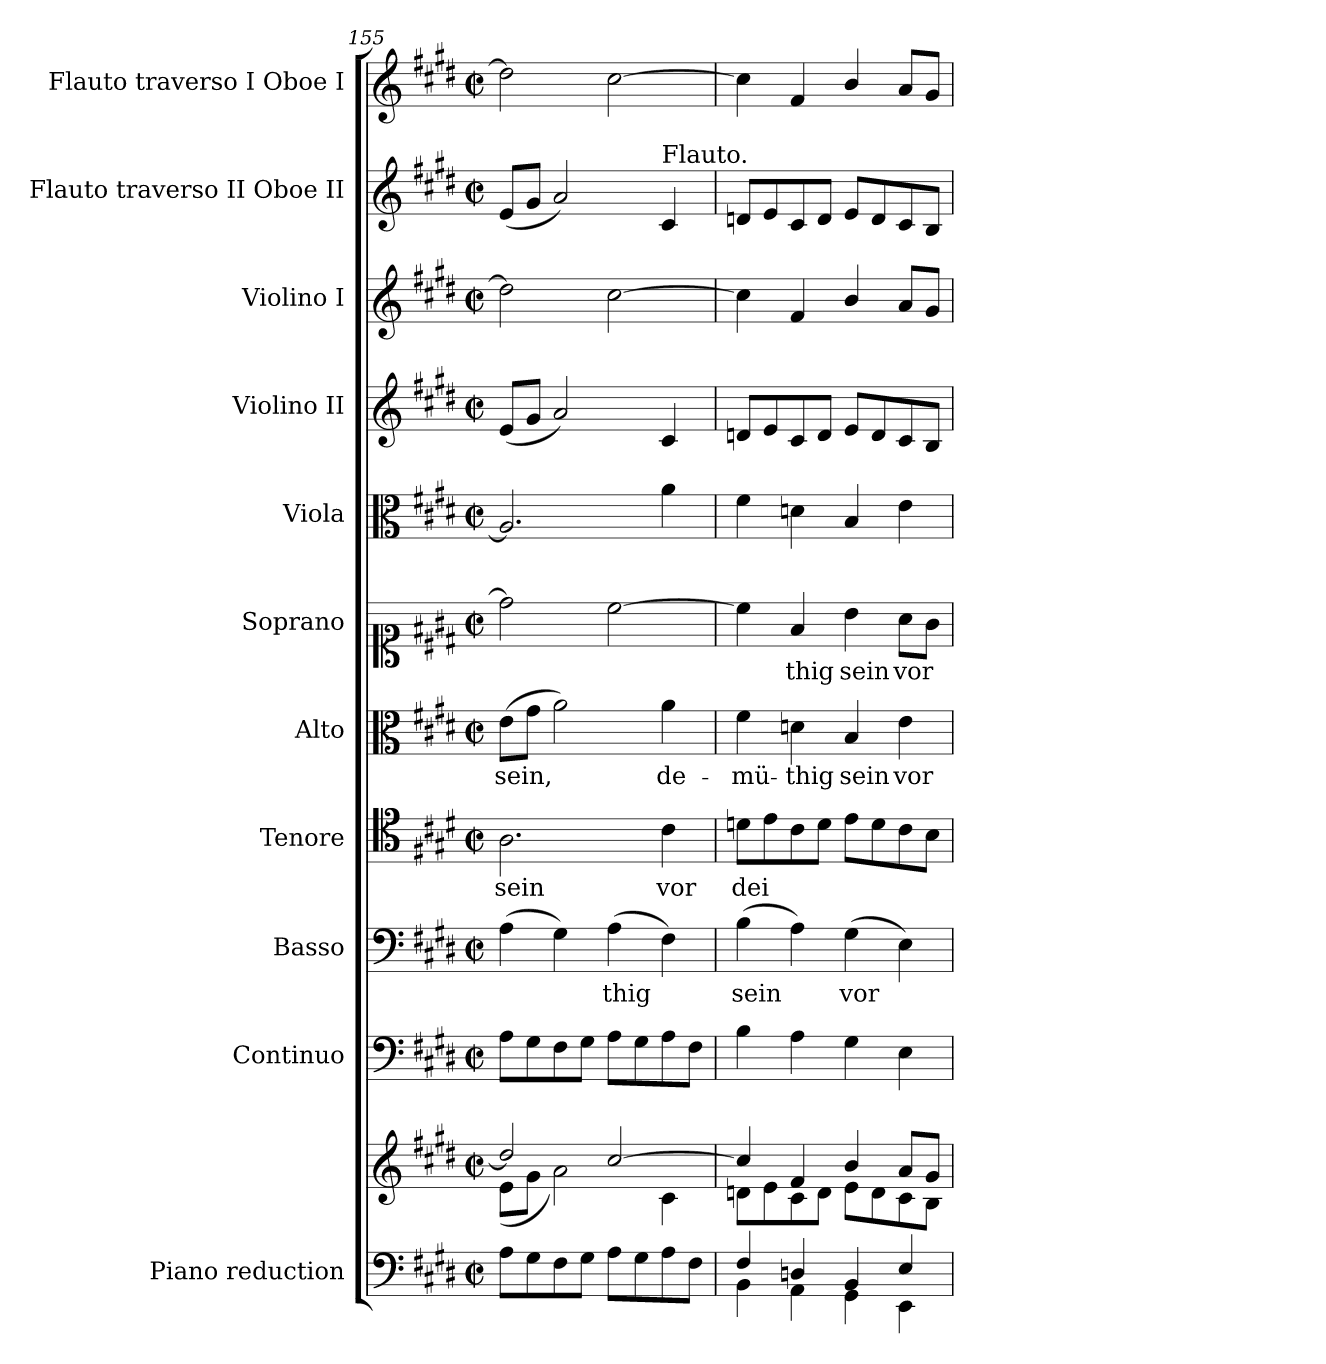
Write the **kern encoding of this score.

**kern	**kern	**kern	**kern	**text	**kern	**text	**kern	**text	**kern	**text	**kern	**kern	**kern	**kern	**kern
*part11	*part11	*part10	*part9	*part9	*part8	*part8	*part7	*part7	*part6	*part6	*part5	*part4	*part3	*part2	*part1
*staff12	*staff11	*staff10	*staff9	*staff9	*staff8	*staff8	*staff7	*staff7	*staff6	*staff6	*staff5	*staff4	*staff3	*staff2	*staff1
*I"Piano reduction	*	*I"Continuo	*I"Basso	*	*I"Tenore	*	*I"Alto	*	*I"Soprano	*	*I"Viola	*I"Violino II	*I"Violino I	*I"Flauto traverso II Oboe II	*I"Flauto traverso I Oboe I
*I'Pno	*	*	*	*	*	*	*	*	*	*	*	*	*	*I'Ob	*I'Ob
*clefF4	*clefG2	*clefF4	*clefF4	*	*clefC4	*	*clefC3	*	*clefC1	*	*clefC3	*clefG2	*clefG2	*clefG2	*clefG2
*k[f#c#g#d#]	*k[f#c#g#d#]	*k[f#c#g#d#]	*k[f#c#g#d#]	*	*k[f#c#g#d#]	*	*k[f#c#g#d#]	*	*k[f#c#g#d#]	*	*k[f#c#g#d#]	*k[f#c#g#d#]	*k[f#c#g#d#]	*k[f#c#g#d#]	*k[f#c#g#d#]
*M2/2	*M2/2	*M2/2	*M2/2	*	*M2/2	*	*M2/2	*	*M2/2	*	*M2/2	*M2/2	*M2/2	*M2/2	*M2/2
*met(c|)	*met(c|)	*met(c|)	*met(c|)	*	*met(c|)	*	*met(c|)	*	*met(c|)	*	*met(c|)	*met(c|)	*met(c|)	*met(c|)	*met(c|)
=155	=155	=155	=155	=155	=155	=155	=155	=155	=155	=155	=155	=155	=155	=155	=155
*	*^	*	*	*	*	*	*	*	*	*	*	*	*	*	*
!	!	!	!	!	!	!	!LO:LY:b	!	!LO:LY:b	!	!	!	!	!	!	!
8A\L	2dd/]	(8e\L	8A\L	(4A\	.	2.A\	sein	(8e\L	sein,	2dd\]	.	2.A/]	(8e/L	2dd\]	(8e/L	2dd\]
8G#\	.	8g#\J	8G#\	.	.	.	.	8g#\J	.	.	.	.	8g#/J	.	8g#/J	.
8F#\	.	2a\)	8F#\	4G#\)	.	.	.	2a\)	.	.	.	.	2a/)	.	2a/)	.
8G#\J	.	.	8G#\J	.	.	.	.	.	.	.	.	.	.	.	.	.
!	!	!	!	!	!LO:LY:b	!	!	!	!	!	!	!	!	!	!	!
8A\L	[2cc#/	.	8A\L	(4A\	thig	.	.	.	.	[2cc#\	.	.	.	[2cc#\	.	[2cc#\
8G#\	.	.	8G#\	.	.	.	.	.	.	.	.	.	.	.	.	.
!	!	!	!	!	!	!	!	!	!	!	!	!	!	!	!LO:TX:a:t=Flauto.	!
!	!	!	!	!	!	!	!LO:LY:b	!	!LO:LY:b	!	!	!	!	!	!	!
8A\	.	4c#\	8A\	4F#\)	.	4c#\	vor	4a\	de-	.	.	4a\	4c#/	.	4c#/	.
8F#\J	.	.	8F#\J	.	.	.	.	.	.	.	.	.	.	.	.	.
=156	=156	=156	=156	=156	=156	=156	=156	=156	=156	=156	=156	=156	=156	=156	=156	=156
*^	*	*	*	*	*	*	*	*	*	*	*	*	*	*	*	*
!	!	!	!	!	!	!LO:LY:b	!	!LO:LY:b	!	!LO:LY:b	!	!	!	!	!	!	!
4F#/	4BB\	4cc#/]	8dn\L	4B\	(4B\	sein	8dn\L	dei	4f#\	mü-	4cc#\]	.	4f#\	8dn/L	4cc#\]	8dn/L	4cc#\]
.	.	.	8e\	.	.	.	8e\	.	.	.	.	.	.	8e/	.	8e/	.
!	!	!	!	!	!	!	!	!	!	!LO:LY:b	!	!LO:LY:b	!	!	!	!	!
4Dn/	4AA\	4f#/	8c#\	4A\	4A\)	.	8c#\	.	4dn\	thig	4f#/	thig	4dn\	8c#/	4f#/	8c#/	4f#/
.	.	.	8d\J	.	.	.	8d\J	.	.	.	.	.	.	8d/J	.	8d/J	.
!	!	!	!	!	!	!LO:LY:b	!	!	!	!LO:LY:b	!	!LO:LY:b	!	!	!	!	!
4BB/	4GG#\	4b/	8e\L	4G#\	(4G#\	vor	8e\L	.	4B/	sein	4b\	sein	4B/	8e/L	4b/	8e/L	4b/
.	.	.	8d\	.	.	.	8d\	.	.	.	.	.	.	8d/	.	8d/	.
!	!	!	!	!	!	!	!	!	!	!LO:LY:b	!	!LO:LY:b	!	!	!	!	!
4E/	4EE\	8a/L	8c#\	4E\	4E\)	.	8c#\	.	4e\	vor	8a\L	vor	4e\	8c#/	8a/L	8c#/	8a/L
.	.	8g#/J	8B\J	.	.	.	8B\J	.	.	.	8g#\J	.	.	8B/J	8g#/J	8B/J	8g#/J
*v	*v	*	*	*	*	*	*	*	*	*	*	*	*	*	*	*	*
*	*v	*v	*	*	*	*	*	*	*	*	*	*	*	*	*	*
=	=	=	=	=	=	=	=	=	=	=	=	=	=	=	=
*-	*-	*-	*-	*-	*-	*-	*-	*-	*-	*-	*-	*-	*-	*-	*-
